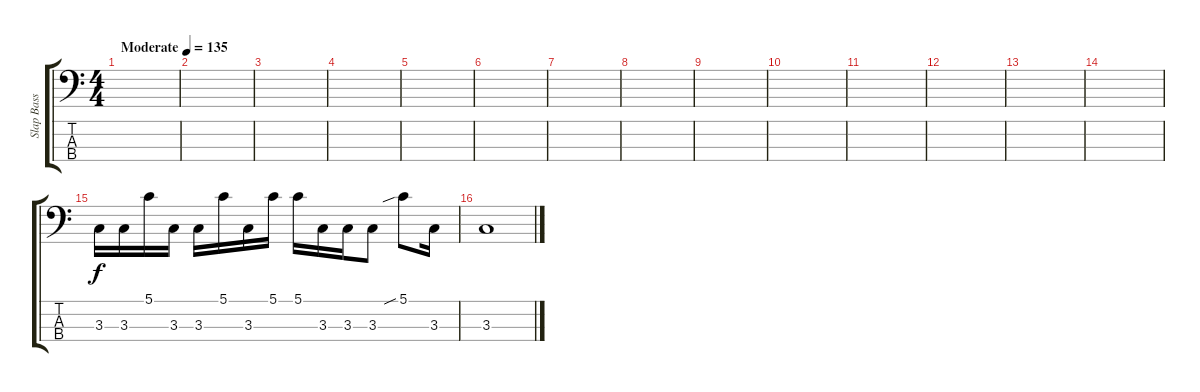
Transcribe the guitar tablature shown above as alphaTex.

\track ("Slap Bass" "Slap Bass") {instrument slapbass2}
\staff {score tabs}
\tuning (G2 D2 A1 E1) {hide}
\ts (4 4)
\tempo (135 "Moderate")
\clef f4
\ks c
|
|
|
|
|
|
|
|
|
|
|
|
|
|
3.3.16 3.3.16 5.1.16 3.3.16 3.3.16 5.1.16 3.3.16 5.1.16 5.1.16 3.3.16 3.3.16 3.3.8 5.1{sib}.8 3.3.16 |
3.3.1
